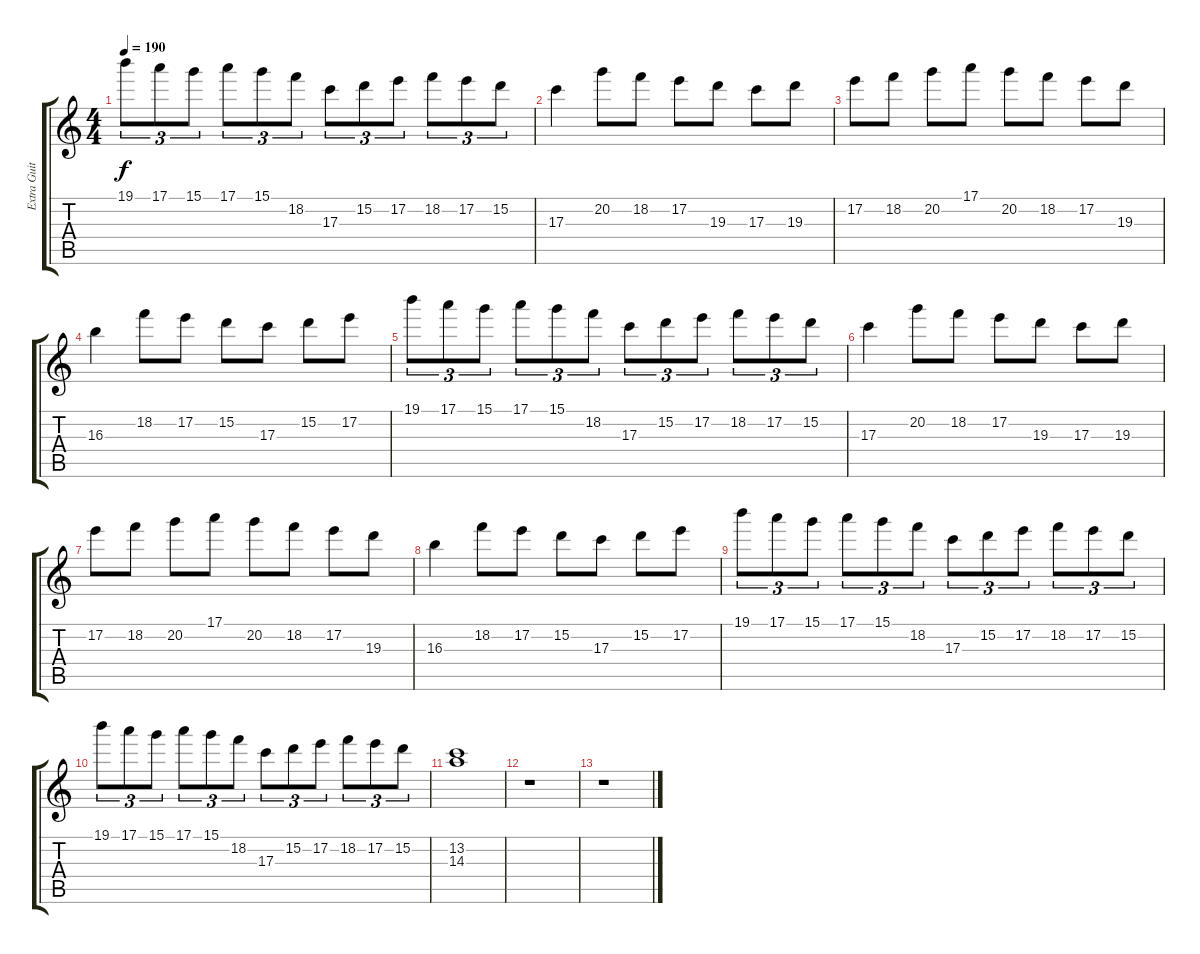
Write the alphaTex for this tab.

\track ("Extra Guitar Parts" "Extra Guit") {instrument distortionguitar}
\staff {score tabs}
\tuning (E4 B3 G3 D3 A2 E2) {hide}
\ts (4 4)
\tempo 190
\clef g2
\ks c
19.1.8{tu (3 2) dy f} 17.1.8{tu (3 2)} 15.1.8{tu (3 2)} 17.1.8{tu (3 2)} 15.1.8{tu (3 2)} 18.2.8{tu (3 2)} 17.3.8{tu (3 2)} 15.2.8{tu (3 2)} 17.2.8{tu (3 2)} 18.2.8{tu (3 2)} 17.2.8{tu (3 2)} 15.2.8{tu (3 2)} |
17.3.4 20.2.8 18.2.8 17.2.8 19.3.8 17.3.8 19.3.8 |
17.2.8 18.2.8 20.2.8 17.1.8 20.2.8 18.2.8 17.2.8 19.3.8 |
16.3.4 18.2.8 17.2.8 15.2.8 17.3.8 15.2.8 17.2.8 |
19.1.8{tu (3 2)} 17.1.8{tu (3 2)} 15.1.8{tu (3 2)} 17.1.8{tu (3 2)} 15.1.8{tu (3 2)} 18.2.8{tu (3 2)} 17.3.8{tu (3 2)} 15.2.8{tu (3 2)} 17.2.8{tu (3 2)} 18.2.8{tu (3 2)} 17.2.8{tu (3 2)} 15.2.8{tu (3 2)} |
17.3.4 20.2.8 18.2.8 17.2.8 19.3.8 17.3.8 19.3.8 |
17.2.8 18.2.8 20.2.8 17.1.8 20.2.8 18.2.8 17.2.8 19.3.8 |
16.3.4 18.2.8 17.2.8 15.2.8 17.3.8 15.2.8 17.2.8 |
19.1.8{tu (3 2)} 17.1.8{tu (3 2)} 15.1.8{tu (3 2)} 17.1.8{tu (3 2)} 15.1.8{tu (3 2)} 18.2.8{tu (3 2)} 17.3.8{tu (3 2)} 15.2.8{tu (3 2)} 17.2.8{tu (3 2)} 18.2.8{tu (3 2)} 17.2.8{tu (3 2)} 15.2.8{tu (3 2)} |
19.1.8{tu (3 2)} 17.1.8{tu (3 2)} 15.1.8{tu (3 2)} 17.1.8{tu (3 2)} 15.1.8{tu (3 2)} 18.2.8{tu (3 2)} 17.3.8{tu (3 2)} 15.2.8{tu (3 2)} 17.2.8{tu (3 2)} 18.2.8{tu (3 2)} 17.2.8{tu (3 2)} 15.2.8{tu (3 2)} |
(13.2 14.3).1 |
r.1 |
r.1
